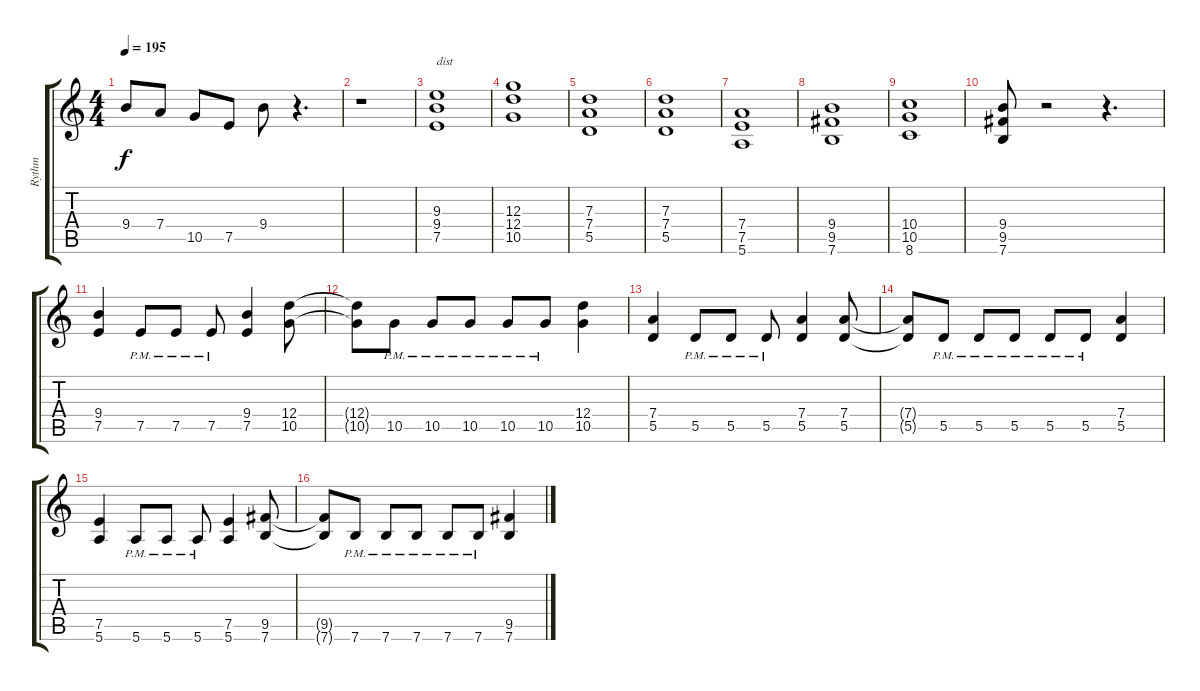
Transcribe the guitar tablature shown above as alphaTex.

\track ("Rythm" "Rythm") {instrument overdrivenguitar}
\staff {score tabs}
\tuning (E4 B3 G3 D3 A2 E2) {hide}
\ts (4 4)
\tempo 195
\clef g2
\ks c
9.4{t}.8{dy f} 7.4.8 10.5.8 7.5.8 9.4.8 r.4{d} |
r.1 |
(9.3 9.4 7.5).1{txt "dist"} |
(12.3 12.4 10.5).1 |
(7.3 7.4 5.5).1 |
(7.3 7.4 5.5).1 |
(7.4 7.5 5.6).1 |
(9.4 9.5 7.6).1 |
(10.4 10.5 8.6).1 |
(9.4 9.5 7.6).8 r.2 r.4{d} |
(9.4 7.5).4 7.5{pm}.8 7.5{pm}.8 7.5{pm}.8 (9.4 7.5).4 (12.4 10.5).8 |
(12.4{t} 10.5{t}).8 10.5{pm}.8 10.5{pm}.8 10.5{pm}.8 10.5{pm}.8 10.5{pm}.8 (12.4 10.5).4 |
(7.4 5.5).4 5.5{pm}.8 5.5{pm}.8 5.5{pm}.8 (7.4 5.5).4 (7.4 5.5).8 |
(7.4{t} 5.5{t}).8 5.5{pm}.8 5.5{pm}.8 5.5{pm}.8 5.5{pm}.8 5.5{pm}.8 (7.4 5.5).4 |
(7.5 5.6).4 5.6{pm}.8 5.6{pm}.8 5.6{pm}.8 (7.5 5.6).4 (9.5 7.6).8 |
(9.5{t} 7.6{t}).8 7.6{pm}.8 7.6{pm}.8 7.6{pm}.8 7.6{pm}.8 7.6{pm}.8 (9.5 7.6).4
